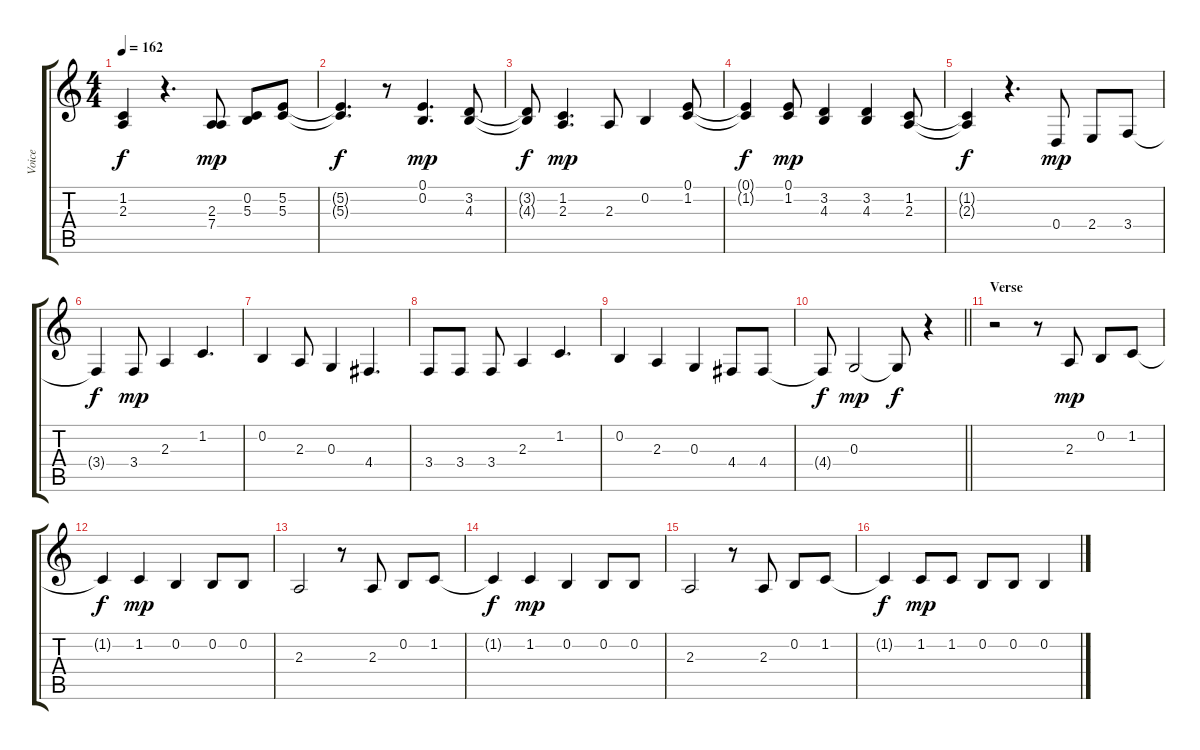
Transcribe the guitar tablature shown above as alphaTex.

\track ("Voice" "Voice") {instrument altosax}
\staff {score tabs}
\tuning (E4 B3 G3 D3 A2 E2) {hide}
\ts (4 4)
\tempo 162
\clef g2
\ks c
(1.2{t} 2.3{t}).4{dy f} r.4{d} (2.3 7.4).8{dy mp} (0.2 5.3).8 (5.2 5.3).8 |
(5.2{t} 5.3{t}).4{d dy f} r.8 (0.1 0.2).4{d dy mp} (3.2 4.3).8 |
(3.2{t} 4.3{t}).8{dy f} (1.2 2.3).4{d dy mp} 2.3.8 0.2.4 (0.1 1.2).8 |
(0.1{t} 1.2{t}).4{dy f} (0.1 1.2).8{dy mp} (3.2 4.3).4 (3.2 4.3).4 (1.2 2.3).8 |
(1.2{t} 2.3{t}).4{dy f} r.4{d} 0.4.8{dy mp} 2.4.8 3.4.8 |
3.4{t}.4{dy f} 3.4.8{dy mp} 2.3.4 1.2.4{d} |
0.2.4 2.3.8 0.3.4 4.4.4{d} |
3.4.8 3.4.8 3.4.8 2.3.4 1.2.4{d} |
0.2.4 2.3.4 0.3.4 4.4.8 4.4.8 |
\barLineRight lightlight
4.4{t}.8{dy f} 0.3.2{dy mp} 0.3{t}.8{dy f} r.4 |
\section ("" "Verse")
r.2 r.8 2.3.8{dy mp} 0.2.8 1.2.8 |
1.2{t}.4{dy f} 1.2.4{dy mp} 0.2.4 0.2.8 0.2.8 |
2.3.2 r.8 2.3.8 0.2.8 1.2.8 |
1.2{t}.4{dy f} 1.2.4{dy mp} 0.2.4 0.2.8 0.2.8 |
2.3.2 r.8 2.3.8 0.2.8 1.2.8 |
1.2{t}.4{dy f} 1.2.8{dy mp} 1.2.8 0.2.8 0.2.8 0.2.4
